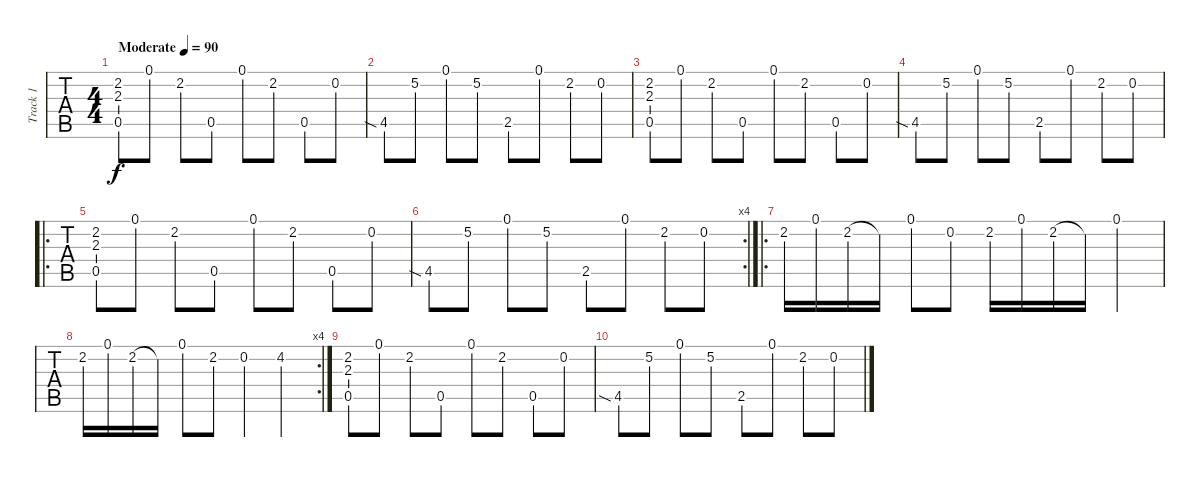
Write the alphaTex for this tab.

\track ("Track 1" "Track 1") {instrument acousticguitarsteel}
\staff {tabs}
\tuning (E4 B3 G3 D3 A2 E2) {hide}
\ts (4 4)
\tempo (90 "Moderate")
\clef g2
\ks c
(2.2 2.3 0.5).8{dy f instrument acousticguitarsteel} 0.1.8 2.2.8 0.5.8 0.1.8 2.2.8 0.5.8 0.2.8 |
4.5{sia}.8 5.2.8 0.1.8 5.2.8 2.5.8 0.1.8 2.2.8 0.2.8 |
(2.2 2.3 0.5).8 0.1.8 2.2.8 0.5.8 0.1.8 2.2.8 0.5.8 0.2.8 |
4.5{sia}.8 5.2.8 0.1.8 5.2.8 2.5.8 0.1.8 2.2.8 0.2.8 |
\ro
(2.2 2.3 0.5).8 0.1.8 2.2.8 0.5.8 0.1.8 2.2.8 0.5.8 0.2.8 |
\rc 4
4.5{sia}.8 5.2.8 0.1.8 5.2.8 2.5.8 0.1.8 2.2.8 0.2.8 |
\ro
2.2.16 0.1.16 2.2.16 2.2{t}.16 0.1.8 0.2.8 2.2.16 0.1.16 2.2.16 2.2{t}.16 0.1.4 |
\rc 4
2.2.16 0.1.16 2.2.16 2.2{t}.16 0.1.8 2.2.8 0.2.4 4.2.4 |
(2.2 2.3 0.5).8 0.1.8 2.2.8 0.5.8 0.1.8 2.2.8 0.5.8 0.2.8 |
4.5{sia}.8 5.2.8 0.1.8 5.2.8 2.5.8 0.1.8 2.2.8 0.2.8
